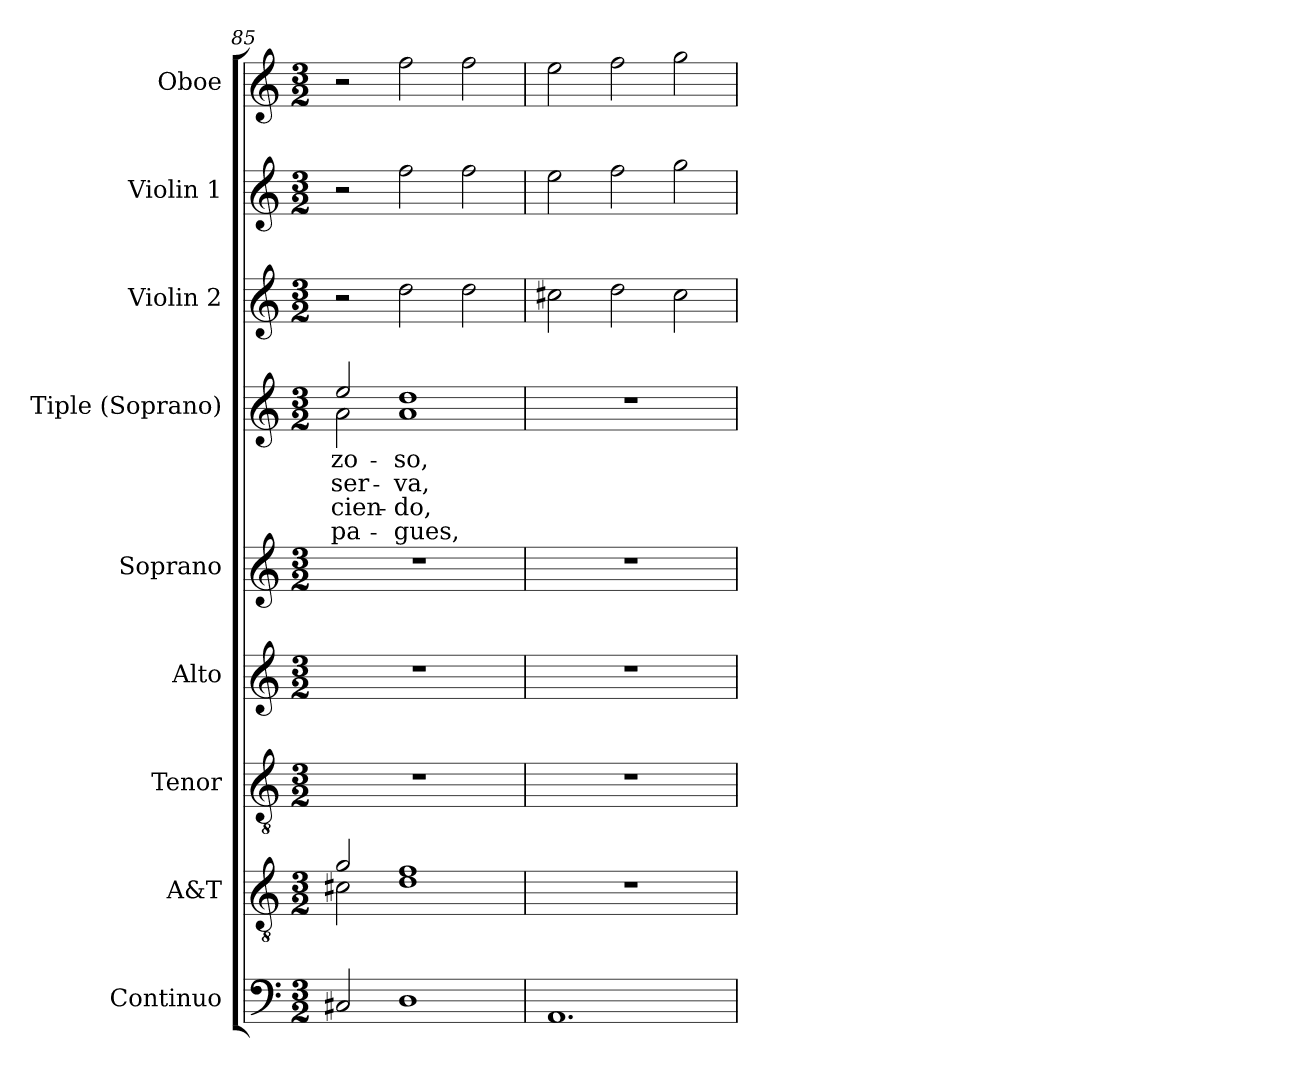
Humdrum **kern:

**kern	**kern	**kern	**kern	**kern	**kern	**text	**text	**text	**text	**kern	**kern	**kern
*part9	*part8	*part7	*part6	*part5	*part4	*part4	*part4	*part4	*part4	*part3	*part2	*part1
*staff9	*staff8	*staff7	*staff6	*staff5	*staff4	*staff4	*staff4	*staff4	*staff4	*staff3	*staff2	*staff1
*I"Continuo	*I"A&T	*I"Tenor	*I"Alto	*I"Soprano	*I"Tiple (Soprano)	*	*	*	*	*I"Violin 2	*I"Violin 1	*I"Oboe
*I'Cont.	*I'A. & T.	*I'T.	*I'A.	*I'S.	*I'S.	*	*	*	*	*I'Vln. 2	*I'Vln. 1	*I'Ob.
*clefF4	*clefGv2	*clefGv2	*clefG2	*clefG2	*clefG2	*	*	*	*	*clefG2	*clefG2	*clefG2
*	*ITrd7c12	*ITrd7c12	*	*	*	*	*	*	*	*	*	*
*k[]	*k[]	*k[]	*k[]	*k[]	*k[]	*	*	*	*	*k[]	*k[]	*k[]
*C:	*C:	*C:	*C:	*C:	*C:	*	*	*	*	*C:	*C:	*C:
*M3/2	*M3/2	*M3/2	*M3/2	*M3/2	*M3/2	*	*	*	*	*M3/2	*M3/2	*M3/2
=85	=85	=85	=85	=85	=85	=85	=85	=85	=85	=85	=85	=85
*	*^	*	*	*	*	*	*	*	*	*	*	*
!	!	!	!LO:N:vis=1	!LO:N:vis=1	!LO:N:vis=1	!	!	!	!	!	!	!	!
*	*	*	*	*	*	*^	*	*	*	*	*	*	*
!	!	!	!	!	!	!	!	!LO:LY:b:color=#000000	!LO:LY:b:color=#000000	!LO:LY:b:color=#000000	!LO:LY:b:color=#000000	!	!	!
2C#Xi/	2Gi/	2C#Xi\	1.r	1.r	1.r	2eei/	2ai\	-zo-	-ser-	-cien-	pa-	2r	2r	2r
!	!	!	!	!	!	!	!	!LO:LY:b:color=#000000	!LO:LY:b:color=#000000	!LO:LY:b:color=#000000	!LO:LY:b:color=#000000	!	!	!
1Di	1Fi	1Di	.	.	.	1ddi	1ai	-so,	-va,	-do,	-gues,	2ddi\	2ffi\	2ffi\
.	.	.	.	.	.	.	.	.	.	.	.	2ddi\	2ffi\	2ffi\
*	*v	*v	*	*	*	*v	*v	*	*	*	*	*	*	*
=86	=86	=86	=86	=86	=86	=86	=86	=86	=86	=86	=86	=86
!	!LO:N:vis=1	!LO:N:vis=1	!LO:N:vis=1	!LO:N:vis=1	!LO:N:vis=1	!	!	!	!	!	!	!
1.AAi	1.r	1.r	1.r	1.r	1.r	.	.	.	.	2cc#Xi\	2eei\	2eei\
.	.	.	.	.	.	.	.	.	.	2ddi\	2ffi\	2ffi\
.	.	.	.	.	.	.	.	.	.	2cc#i\	2ggi\	2ggi\
=	=	=	=	=	=	=	=	=	=	=	=	=
*-	*-	*-	*-	*-	*-	*-	*-	*-	*-	*-	*-	*-
